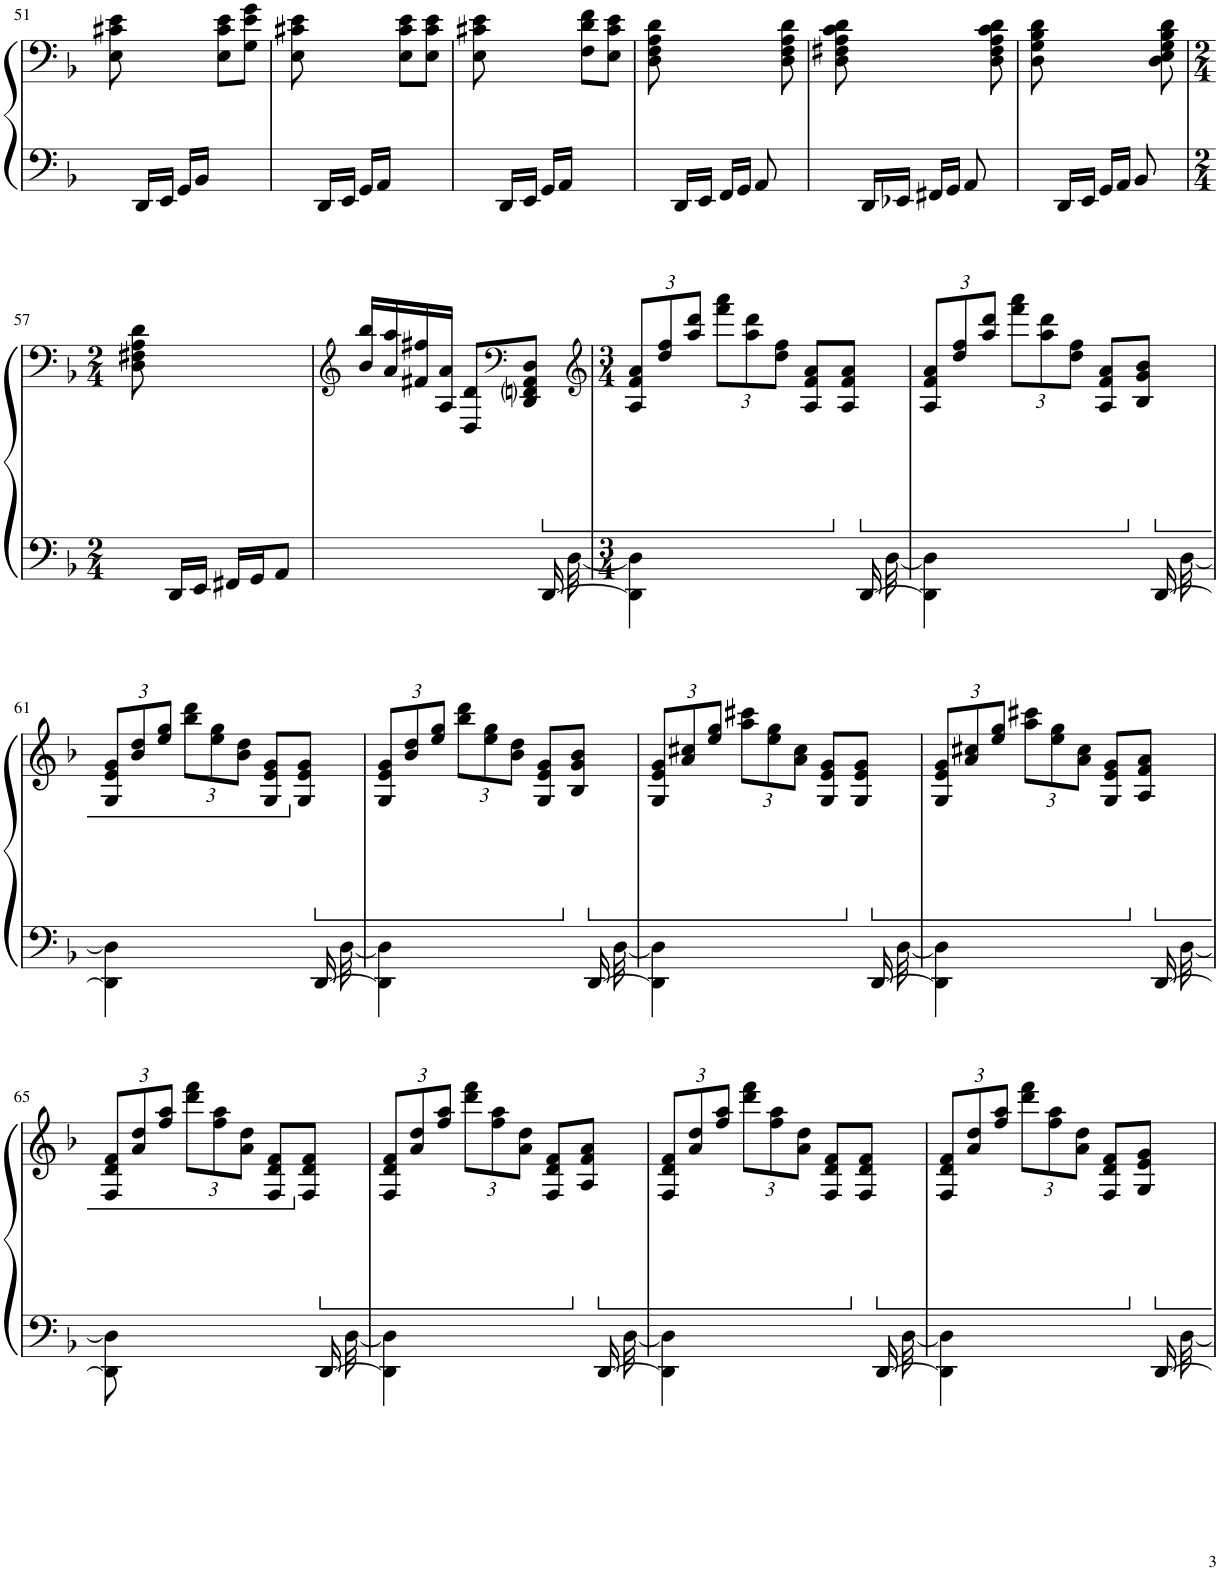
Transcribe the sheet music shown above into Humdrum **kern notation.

**kern	**kern
*part1	*part1
*staff2	*staff1
*I"Grand Piano	*
*I'Pno.	*
!!LO:PB:g=z
*clefF4	*clefF4
*k[b-]	*k[b-]
*M5/8	*M5/8
=51	=51
*^	*
8ryy	2ryy	8E\ 8c#X\ 8e\
16DD/LL	.	4ryy
16EE/JJ	.	.
16GG/LL	.	.
16BB-/JJ	.	.
4ryy	.	8E\ 8c#\ 8e\L
.	8ryy	8G\ 8e\ 8g\J
=52	=52	=52
8ryy	2ryy	8E\ 8c#X\ 8e\
16DD/LL	.	4ryy
16EE/JJ	.	.
16GG/LL	.	.
16AA/JJ	.	.
4ryy	.	8E\ 8c#\ 8e\L
.	8ryy	8E\ 8c#\ 8e\J
=53	=53	=53
8ryy	2ryy	8E\ 8c#X\ 8e\
16DD/LL	.	4ryy
16EE/JJ	.	.
16GG/LL	.	.
16AA/JJ	.	.
4ryy	.	8F\ 8d\ 8f\L
.	8ryy	8E\ 8c#\ 8e\J
=54	=54	=54
8ryy	2ryy	8D\ 8F\ 8A\ 8d\
16DD/LL	.	4.ryy
16EE/JJ	.	.
16FF/LL	.	.
16GG/JJ	.	.
8AA/	.	.
8ryy	8ryy	8D\ 8F\ 8A\ 8d\
=55	=55	=55
8ryy	2ryy	8D\ 8F#X\ 8A\ 8c\ 8d\
16DD/LL	.	4.ryy
16EE-X/JJ	.	.
16FF#X/LL	.	.
16GG/JJ	.	.
8AA/	.	.
8ryy	8ryy	8D\ 8F#\ 8A\ 8c\ 8d\
=56	=56	=56
8ryy	2ryy	8D\ 8G\ 8B-\ 8d\
16DD/LL	.	4.ryy
16EE/JJ	.	.
16GG/LL	.	.
16AA/JJ	.	.
8BB-/	.	.
8ryy	8ryy	8D\ 8E\ 8G\ 8B-\ 8d\
!!LO:LB:g=z
=57	=57	=57
*M2/4	*	*M2/4
8ryy	2ryy	8D\ 8F#X\ 8A\ 8d\
16DD/LL	.	4.ryy
16EE/JJ	.	.
16FF#X/LL	.	.
16GG/J	.	.
8AA/J	.	.
*v	*v	*
=58	=58
*	*clefG2
*^	*
*	*^	*
4...ryy	4..ryy	2ryy	16b-/ 16bb-/LL
.	.	.	16a/ 16aa/
.	.	.	16f#X/ 16ff#X/
.	.	.	16A/ 16a/JJ
.	.	.	8D/ 8d/L
*	*	*	*clefF4
.	.	.	8DD/ 8FFni/ 8AA/ 8D/J
.	[16DD/	.	.
*ped	*	*	*
[32D\	.	.	.
=59	=59	=59	=59
*	*	*	*clefG2
*M3/4	*	*	*M3/4
*	*	*	*Xbrackettup
*	*	*	*^
12DD\] 12D\]	8.ryy	2.ryy	12A/ 12f/ 12a/L	12ryy
96%61ryy	.	.	12dd/ 12ff/	12ryy
.	.	.	12aa/ 12ddd/J	12ryy
.	12ryy@	.	12fff\ 12aaa\L	2ryy
.	12ryy@	.	12aa\ 12ddd\	.
.	12ryy@	.	12dd\ 12ff\J	.
.	8ryy@	.	8A/ 8f/ 8a/L	.
*	*	*	*Xped	*
.	16ryy@	.	8A/ 8f/ 8a/J	.
.	[16DD/	.	.	.
*ped	*	*	*	*
[32D\	.	.	.	.
=60	=60	=60	=60	=60
12DD\] 12D\]	8.ryy	2.ryy	12A/ 12f/ 12a/L	12ryy
96%61ryy	.	.	12dd/ 12ff/	12ryy
.	.	.	12aa/ 12ddd/J	12ryy
.	12ryy@	.	12fff\ 12aaa\L	2ryy
.	12ryy@	.	12aa\ 12ddd\	.
.	12ryy@	.	12dd\ 12ff\J	.
.	8ryy@	.	8A/ 8f/ 8a/L	.
*	*	*	*Xped	*
.	16ryy@	.	8B-/ 8g/ 8b-/J	.
.	[16DD/	.	.	.
*ped	*	*	*	*
[32D\	.	.	.	.
!!LO:LB:g=z	!!
=61	=61	=61	=61	=61
12DD\] 12D\]	8.ryy	2.ryy	12G/ 12e/ 12g/L	12ryy
96%61ryy	.	.	12b-/ 12dd/	12ryy
.	.	.	12ee/ 12gg/J	12ryy
.	12ryy@	.	12bb-\ 12ddd\L	2ryy
.	12ryy@	.	12ee\ 12gg\	.
.	12ryy@	.	12b-\ 12dd\J	.
.	8ryy@	.	8G/ 8e/ 8g/L	.
*	*	*	*Xped	*
.	16ryy@	.	8G/ 8e/ 8g/J	.
.	[16DD/	.	.	.
*ped	*	*	*	*
[32D\	.	.	.	.
=62	=62	=62	=62	=62
12DD\] 12D\]	8.ryy	2.ryy	12G/ 12e/ 12g/L	12ryy
96%61ryy	.	.	12b-/ 12dd/	12ryy
.	.	.	12ee/ 12gg/J	12ryy
.	12ryy@	.	12bb-\ 12ddd\L	2ryy
.	12ryy@	.	12ee\ 12gg\	.
.	12ryy@	.	12b-\ 12dd\J	.
.	8ryy@	.	8G/ 8e/ 8g/L	.
*	*	*	*Xped	*
.	16ryy@	.	8B-/ 8g/ 8b-/J	.
.	[16DD/	.	.	.
*ped	*	*	*	*
[32D\	.	.	.	.
=63	=63	=63	=63	=63
12DD\] 12D\]	8.ryy	2.ryy	12G/ 12e/ 12g/L	12ryy
96%61ryy	.	.	12a/ 12cc#X/	12ryy
.	.	.	12ee/ 12gg/J	12ryy
.	12ryy@	.	12aa\ 12ccc#X\L	2ryy
.	12ryy@	.	12ee\ 12gg\	.
.	12ryy@	.	12a\ 12cc#\J	.
.	8ryy@	.	8G/ 8e/ 8g/L	.
*	*	*	*Xped	*
.	16ryy@	.	8G/ 8e/ 8g/J	.
.	[16DD/	.	.	.
*ped	*	*	*	*
[32D\	.	.	.	.
=64	=64	=64	=64	=64
12DD\] 12D\]	8.ryy	2.ryy	12G/ 12e/ 12g/L	12ryy
96%61ryy	.	.	12a/ 12cc#X/	12ryy
.	.	.	12ee/ 12gg/J	12ryy
.	12ryy@	.	12aa\ 12ccc#X\L	2ryy
.	12ryy@	.	12ee\ 12gg\	.
.	12ryy@	.	12a\ 12cc#\J	.
.	8ryy@	.	8G/ 8e/ 8g/L	.
*	*	*	*Xped	*
.	16ryy@	.	8A/ 8f/ 8a/J	.
.	[16DD/	.	.	.
*ped	*	*	*	*
[32D\	.	.	.	.
!!LO:LB:g=z	!!
=65	=65	=65	=65	=65
12DD\] 12D\]	8.ryy	2.ryy	12F/ 12d/ 12f/L	12ryy
96%61ryy	.	.	12a/ 12dd/	12ryy
.	.	.	12ff/ 12aa/J	12ryy
.	12ryy@	.	12ddd\ 12fff\L	2ryy
.	12ryy@	.	12ff\ 12aa\	.
.	12ryy@	.	12a\ 12dd\J	.
.	8ryy@	.	8F/ 8d/ 8f/L	.
*	*	*	*Xped	*
.	16ryy@	.	8F/ 8d/ 8f/J	.
.	[16DD/	.	.	.
*ped	*	*	*	*
[32D\	.	.	.	.
=66	=66	=66	=66	=66
12DD\] 12D\]	8.ryy	2.ryy	12F/ 12d/ 12f/L	12ryy
96%61ryy	.	.	12a/ 12dd/	12ryy
.	.	.	12ff/ 12aa/J	12ryy
.	12ryy@	.	12ddd\ 12fff\L	2ryy
.	12ryy@	.	12ff\ 12aa\	.
.	12ryy@	.	12a\ 12dd\J	.
.	8ryy@	.	8F/ 8d/ 8f/L	.
*	*	*	*Xped	*
.	16ryy@	.	8A/ 8f/ 8a/J	.
.	[16DD/	.	.	.
*ped	*	*	*	*
[32D\	.	.	.	.
=67	=67	=67	=67	=67
12DD\] 12D\]	8.ryy	2.ryy	12F/ 12d/ 12f/L	12ryy
96%61ryy	.	.	12a/ 12dd/	12ryy
.	.	.	12ff/ 12aa/J	12ryy
.	12ryy@	.	12ddd\ 12fff\L	2ryy
.	12ryy@	.	12ff\ 12aa\	.
.	12ryy@	.	12a\ 12dd\J	.
.	8ryy@	.	8F/ 8d/ 8f/L	.
*	*	*	*Xped	*
.	16ryy@	.	8F/ 8d/ 8f/J	.
.	[16DD/	.	.	.
*ped	*	*	*	*
[32D\	.	.	.	.
=68	=68	=68	=68	=68
12DD\] 12D\]	8.ryy	2.ryy	12F/ 12d/ 12f/L	12ryy
96%61ryy	.	.	12a/ 12dd/	12ryy
.	.	.	12ff/ 12aa/J	12ryy
.	12ryy@	.	12ddd\ 12fff\L	2ryy
.	12ryy@	.	12ff\ 12aa\	.
.	12ryy@	.	12a\ 12dd\J	.
.	8ryy@	.	8F/ 8d/ 8f/L	.
*	*	*	*Xped	*
.	16ryy@	.	8G/ 8e/ 8g/J	.
.	[16DD/	.	.	.
[32D\	.	.	.	.
*v	*v	*v	*	*
*	*v	*v
=	=
*-	*-
